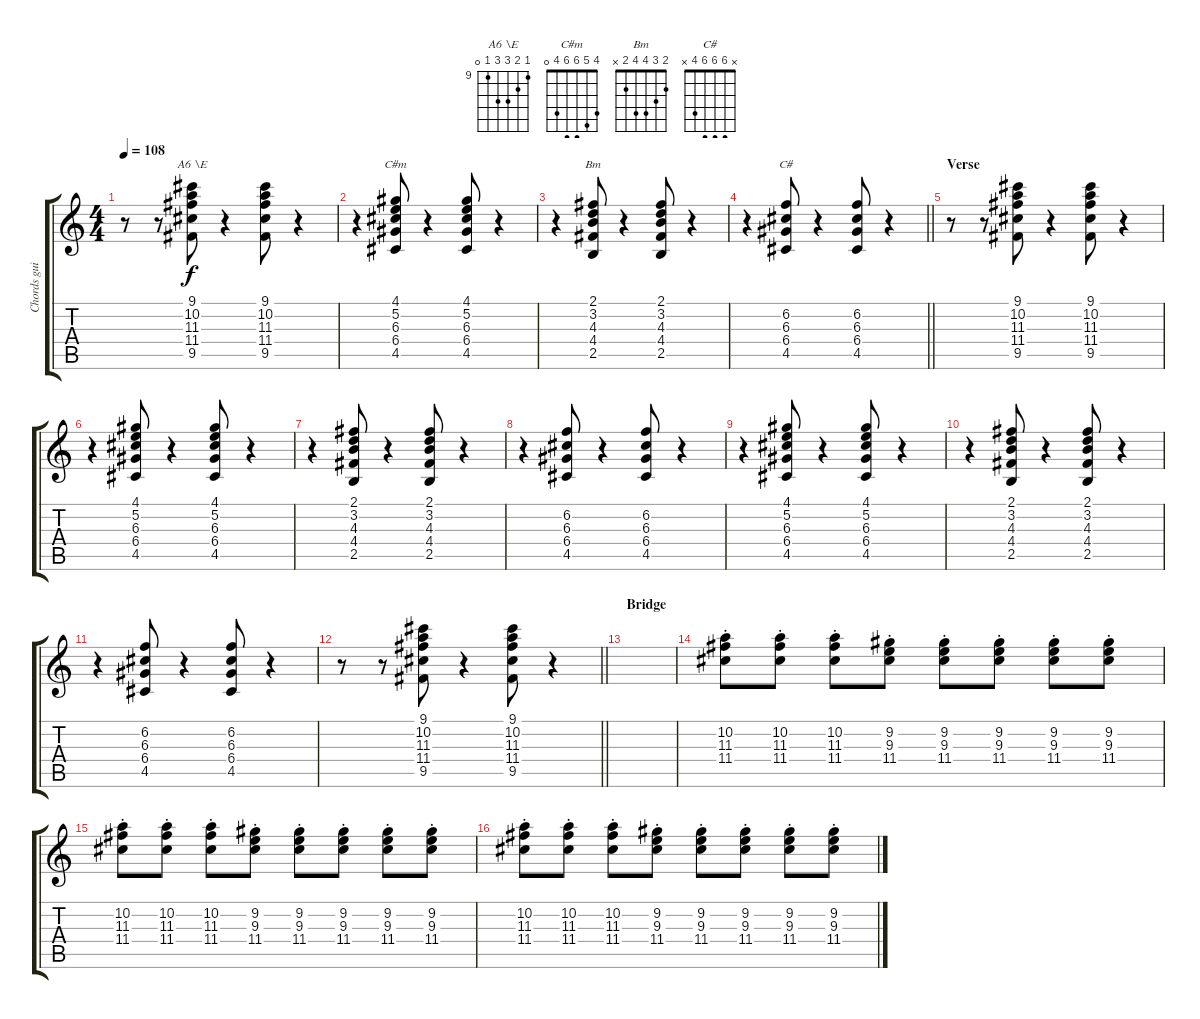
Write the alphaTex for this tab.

\track ("Chords guitar" "Chords gui") {instrument electricguitarclean}
\staff {score tabs}
\tuning (E4 B3 G3 D3 A2 E2) {hide}
\chord ("A6 \\E" 9 10 11 11 9 0) {firstfret 9}
\chord ("C#m" 4 5 6 6 4 0)
\chord ("Bm" 2 3 4 4 2 x)
\chord ("C#" x 6 6 6 4 x)
\ts (4 4)
\tempo 108
\clef g2
\ks c
r.8{dy f} r.8 (9.1 10.2 11.3 11.4 9.5).8{ch "A6 \\E"} r.4 (9.1 10.2 11.3 11.4 9.5).8 r.4 |
r.4 (4.1 5.2 6.3 6.4 4.5).8{ch "C#m"} r.4 (4.1 5.2 6.3 6.4 4.5).8 r.4 |
r.4 (2.1 3.2 4.3 4.4 2.5).8{ch "Bm"} r.4 (2.1 3.2 4.3 4.4 2.5).8 r.4 |
\barLineRight lightlight
r.4 (6.2 6.3 6.4 4.5).8{ch "C#"} r.4 (6.2 6.3 6.4 4.5).8 r.4 |
\section ("" "Verse")
r.8 r.8 (9.1 10.2 11.3 11.4 9.5).8 r.4 (9.1 10.2 11.3 11.4 9.5).8 r.4 |
r.4 (4.1 5.2 6.3 6.4 4.5).8 r.4 (4.1 5.2 6.3 6.4 4.5).8 r.4 |
r.4 (2.1 3.2 4.3 4.4 2.5).8 r.4 (2.1 3.2 4.3 4.4 2.5).8 r.4 |
r.4 (6.2 6.3 6.4 4.5).8 r.4 (6.2 6.3 6.4 4.5).8 r.4 |
r.4 (4.1 5.2 6.3 6.4 4.5).8 r.4 (4.1 5.2 6.3 6.4 4.5).8 r.4 |
r.4 (2.1 3.2 4.3 4.4 2.5).8 r.4 (2.1 3.2 4.3 4.4 2.5).8 r.4 |
r.4 (6.2 6.3 6.4 4.5).8 r.4 (6.2 6.3 6.4 4.5).8 r.4 |
\barLineRight lightlight
r.8 r.8 (9.1 10.2 11.3 11.4 9.5).8 r.4 (9.1 10.2 11.3 11.4 9.5).8 r.4 |
\section ("" "Bridge")
|
(10.2{st} 11.3{st} 11.4{st}).8 (10.2{st} 11.3{st} 11.4{st}).8 (10.2{st} 11.3{st} 11.4{st}).8 (9.2{st} 9.3{st} 11.4{st}).8 (9.2{st} 9.3{st} 11.4{st}).8 (9.2{st} 9.3{st} 11.4{st}).8 (9.2{st} 9.3{st} 11.4{st}).8 (9.2{st} 9.3{st} 11.4{st}).8 |
(10.2{st} 11.3{st} 11.4{st}).8 (10.2{st} 11.3{st} 11.4{st}).8 (10.2{st} 11.3{st} 11.4{st}).8 (9.2{st} 9.3{st} 11.4{st}).8 (9.2{st} 9.3{st} 11.4{st}).8 (9.2{st} 9.3{st} 11.4{st}).8 (9.2{st} 9.3{st} 11.4{st}).8 (9.2{st} 9.3{st} 11.4{st}).8 |
(10.2{st} 11.3{st} 11.4{st}).8 (10.2{st} 11.3{st} 11.4{st}).8 (10.2{st} 11.3{st} 11.4{st}).8 (9.2{st} 9.3{st} 11.4{st}).8 (9.2{st} 9.3{st} 11.4{st}).8 (9.2{st} 9.3{st} 11.4{st}).8 (9.2{st} 9.3{st} 11.4{st}).8 (9.2{st} 9.3{st} 11.4{st}).8
